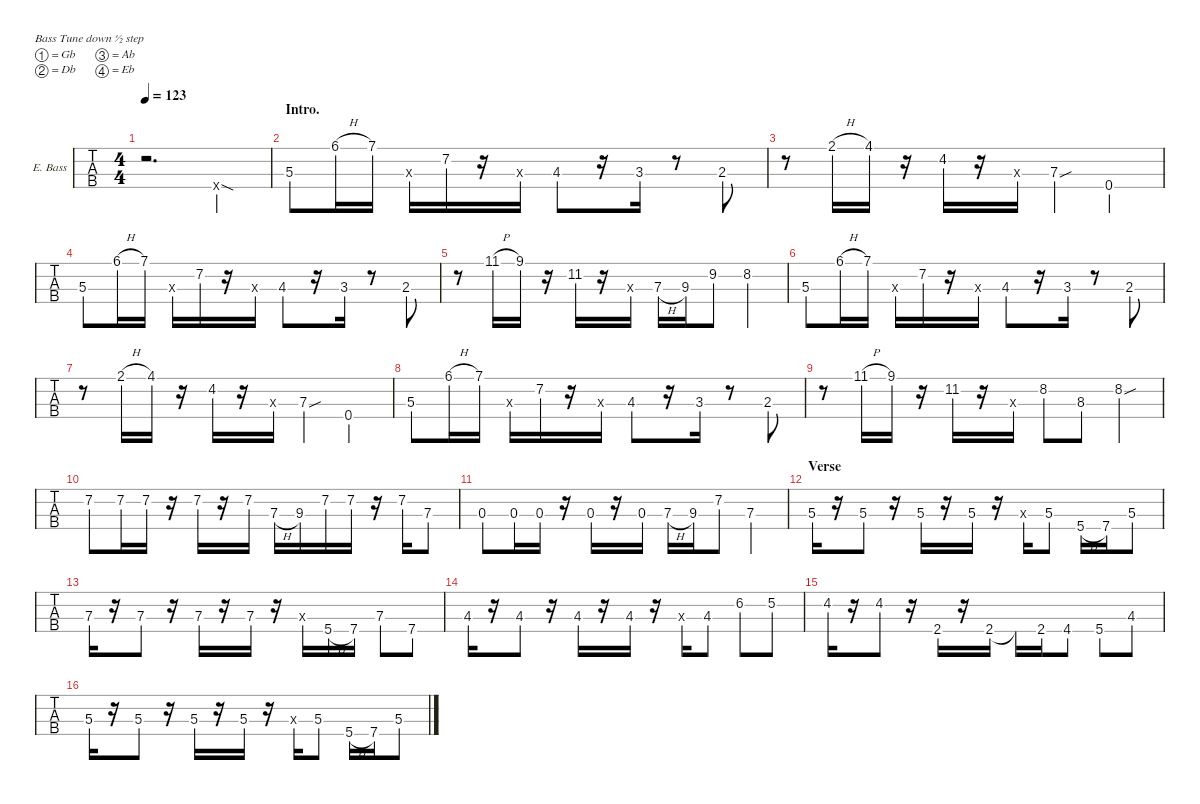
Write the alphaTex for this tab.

\defaultSystemsLayout 4
\hideDynamics
\bracketExtendMode nobrackets
\firstSystemTrackNameOrientation horizontal
\track ("Ele. Bass" "E. Bass") {defaultSystemsLayout 4 instrument electricbassfinger}
\staff {tabs}
\tuning (Gb2 Db2 Ab1 Eb1)
\ts (4 4)
\tempo 123
\clef f4
\ks ab
r.2{d dy f instrument electricbassfinger} 14.4{sod x acc forcenatural}.4 |
\section ("" "Intro.")
\scale
0.302618 5.3{acc b}.8 6.1{h acc forcenatural}.16 7.1{acc b}.16 5.3{x acc b}.16 7.2{acc b}.16 r.16 5.3{x acc b}.16 4.3{st acc forcenatural}.8 r.16 3.3{acc forcenatural}.16 r.8 2.3{st acc b}.8 |
\scale
0.232461 r.8 2.1{h acc b}.16 4.1{acc b}.16 r.16 4.2{acc forcenatural}.16 r.16 9.3{x acc forcenatural}.16 7.3{sou acc b}.4 0.4{acc b}.4 |
\scale
0.23246 5.3{acc b}.8 6.1{h acc forcenatural}.16 7.1{acc b}.16 5.3{x acc b}.16 7.2{acc b}.16 r.16 5.3{x acc b}.16 4.3{st acc forcenatural}.8 r.16 3.3{acc forcenatural}.16 r.8 2.3{st acc b}.8 |
\scale
0.23246 r.8 11.1{h acc forcenatural}.16 9.1{acc b}.16 r.16 11.2{acc forcenatural}.16 r.16 7.3{x acc b}.16 7.3{h acc b}.16 9.3{acc forcenatural}.16 9.2{st acc b}.8 8.2{acc forcenatural}.4 |
\scale
0.302618 5.3{acc b}.8 6.1{h acc forcenatural}.16 7.1{acc b}.16 5.3{x acc b}.16 7.2{acc b}.16 r.16 5.3{x acc b}.16 4.3{st acc forcenatural}.8 r.16 3.3{acc forcenatural}.16 r.8 2.3{st acc b}.8 |
\scale
0.23246 r.8 2.1{h acc b}.16 4.1{acc b}.16 r.16 4.2{acc forcenatural}.16 r.16 9.3{x acc forcenatural}.16 7.3{sou acc b}.4 0.4{acc b}.4 |
\scale
0.232461 5.3{acc b}.8 6.1{h acc forcenatural}.16 7.1{acc b}.16 5.3{x acc b}.16 7.2{acc b}.16 r.16 5.3{x acc b}.16 4.3{st acc forcenatural}.8 r.16 3.3{acc forcenatural}.16 r.8 2.3{st acc b}.8 |
\scale
0.23246 r.8 11.1{h acc forcenatural}.16 9.1{acc b}.16 r.16 11.2{acc forcenatural}.16 r.16 11.3{x acc forcenatural}.16 8.2{acc forcenatural}.8 8.3{acc forcenatural}.8 8.2{sou acc forcenatural}.4 |
\scale
0.535079 7.2{acc b}.8 7.2{acc b}.16 7.2{acc b}.16 r.16 7.2{acc b}.16 r.16 7.2{acc b}.16 7.3{h acc b}.16 9.3{acc forcenatural}.16 7.2{acc b}.16 7.2{acc b}.16 r.16 7.2{acc b}.16 7.3{acc b}.8 |
\scale
0.464921 0.3{acc b}.8 0.3{acc b}.16 0.3{acc b}.16 r.16 0.3{acc b}.16 r.16 0.3{acc b}.16 7.3{h acc b}.16 9.3{acc forcenatural}.16 7.2{acc b}.8 7.3{acc b}.4 |
\section ("" "Verse")
\scale
0.302618 5.3{acc b}.16 r.16 5.3{acc b}.8 r.16 5.3{acc b}.16 r.16 5.3{acc b}.16 r.16 5.3{x acc b}.16 5.3{acc b}.8 5.4{h acc b}.16 7.4{acc b}.16 5.3{acc b}.8 |
\scale
0.23246 7.3{acc b}.16 r.16 7.3{acc b}.8 r.16 7.3{acc b}.16 r.16 7.3{acc b}.16 r.16 7.3{x acc b}.16 5.4{h acc b}.16 7.4{acc b}.16 7.3{acc b}.8 7.4{acc b}.8 |
\scale
0.232461 4.3{acc forcenatural}.16 r.16 4.3{acc forcenatural}.8 r.16 4.3{acc forcenatural}.16 r.16 4.3{acc forcenatural}.16 r.16 4.3{x acc forcenatural}.16 4.3{acc forcenatural}.8 6.2{acc forcenatural}.8 5.2{acc b}.8 |
\scale
0.232461 4.2{acc forcenatural}.16 r.16 4.2{acc forcenatural}.8 r.16 2.4{acc forcenatural}.16 r.16 2.4{acc forcenatural}.16{beam split} 2.4{t acc forcenatural}.16{beam merge} 2.4{acc forcenatural}.16 4.4{acc forcenatural}.8 5.4{acc b}.8 4.3{acc forcenatural}.8 |
\scale
0.302618 5.3{acc b}.16 r.16 5.3{acc b}.8 r.16 5.3{acc b}.16 r.16 5.3{acc b}.16 r.16 5.3{x acc b}.16 5.3{acc b}.8 5.4{h acc b}.16 7.4{acc b}.16 5.3{acc b}.8
